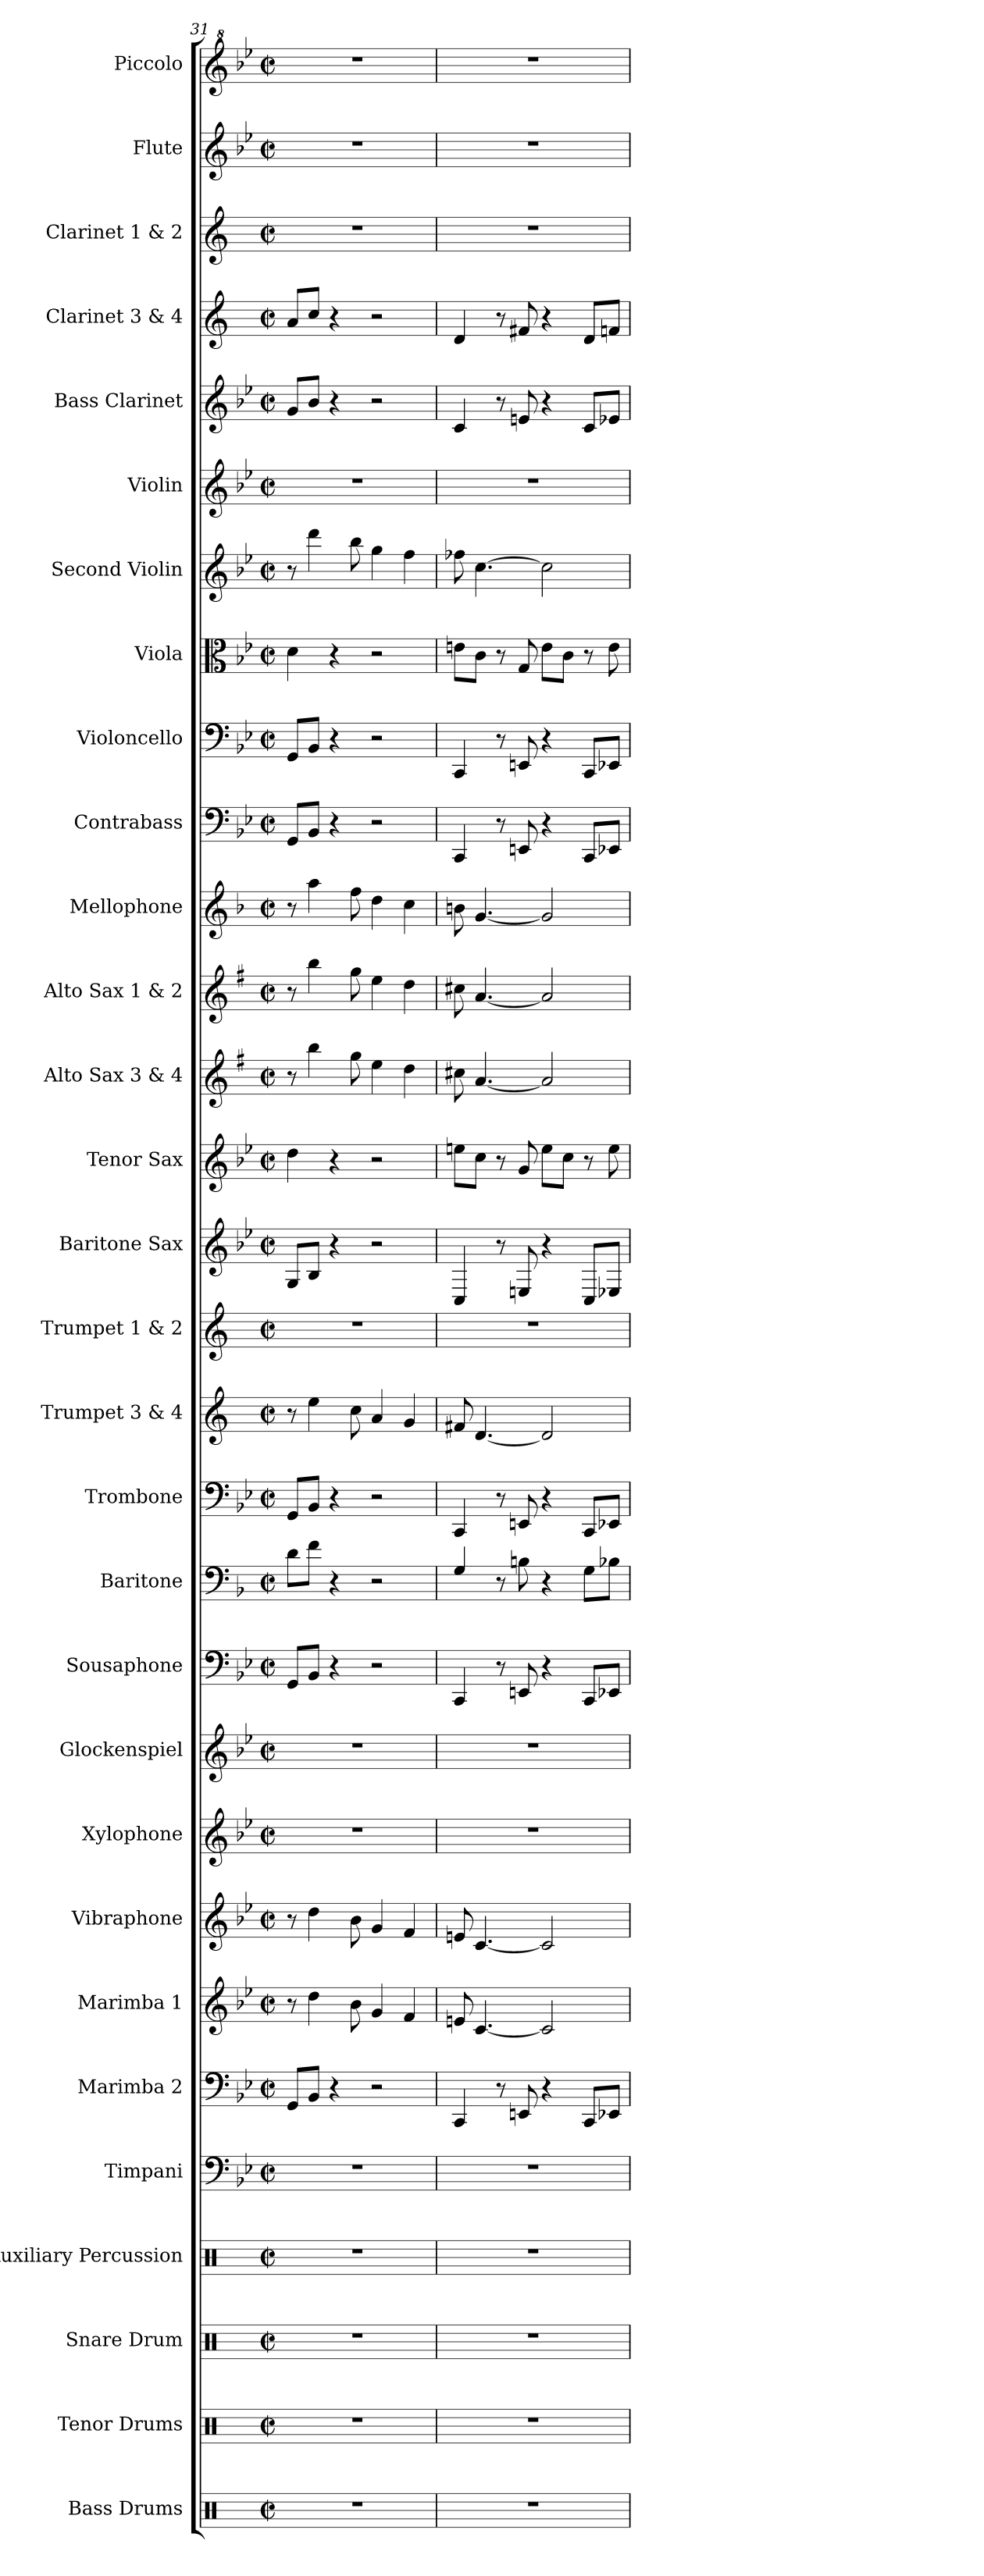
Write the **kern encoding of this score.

**kern	**kern	**kern	**kern	**kern	**kern	**kern	**kern	**kern	**kern	**kern	**kern	**kern	**kern	**kern	**kern	**kern	**kern	**kern	**kern	**kern	**kern	**kern	**kern	**kern	**kern	**kern	**kern	**kern	**kern
*part30	*part29	*part28	*part27	*part26	*part25	*part24	*part23	*part22	*part21	*part20	*part19	*part18	*part17	*part16	*part15	*part14	*part13	*part12	*part11	*part10	*part9	*part8	*part7	*part6	*part5	*part4	*part3	*part2	*part1
*staff30	*staff29	*staff28	*staff27	*staff26	*staff25	*staff24	*staff23	*staff22	*staff21	*staff20	*staff19	*staff18	*staff17	*staff16	*staff15	*staff14	*staff13	*staff12	*staff11	*staff10	*staff9	*staff8	*staff7	*staff6	*staff5	*staff4	*staff3	*staff2	*staff1
*I"Bass Drums	*I"Tenor Drums	*I"Snare Drum	*I"Auxiliary Percussion	*I"Timpani	*I"Marimba 2	*I"Marimba 1	*I"Vibraphone	*I"Xylophone	*I"Glockenspiel	*I"Sousaphone	*I"Baritone	*I"Trombone	*I"Trumpet 3 &amp; 4	*I"Trumpet 1 &amp; 2	*I"Baritone Sax	*I"Tenor Sax	*I"Alto Sax 3 &amp; 4	*I"Alto Sax 1 &amp; 2	*I"Mellophone	*I"Contrabass	*I"Violoncello	*I"Viola	*I"Second Violin	*I"Violin	*I"Bass Clarinet	*I"Clarinet 3 &amp; 4	*I"Clarinet 1 &amp; 2	*I"Flute	*I"Piccolo
*I'B.D.	*I'T.D.	*I'S.D.	*I'Aux. Perc.	*I'Timp.	*I'Mrm. 2	*I'Mrm. 1	*I'Vib.	*I'Xyl.	*I'Glk.	*	*I'Bar.	*I'Tbn.	*I'Tpt. 3&amp;4	*I'Tpt. 1&amp;2	*I'Bari. Sax.	*I'T. Sax.	*I'A. Sax. 3&amp;4	*I'A. Sax. 1&amp;2	*I'Mph.	*I'Cb.	*I'Vc.	*I'Vla.	*I'SVln.	*I'Vln.	*I'B. Cl.	*I'Cl. 3&amp;4	*I'Cl. 1&amp;2	*I'Fl.	*I'Picc.
*clefX	*clefX	*clefX	*clefX	*clefF4	*clefF4	*clefG2	*clefG2	*clefG2	*clefG2	*clefF4	*clefF4	*clefF4	*clefG2	*clefG2	*clefG2	*clefG2	*clefG2	*clefG2	*clefG2	*clefF4	*clefF4	*clefC3	*clefG2	*clefG2	*clefG2	*clefG2	*clefG2	*clefG2	*clefG^2
*	*	*	*	*	*	*	*	*ITrd-7c-12	*ITrd-14c-24	*	*ITrd4c7	*	*ITrd1c2	*ITrd1c2	*ITrd12c21	*ITrd8c14	*ITrd5c9	*ITrd5c9	*ITrd4c7	*ITrd7c12	*	*	*	*	*ITrd8c14	*ITrd1c2	*ITrd1c2	*	*ITrd-7c-12
*k[]	*k[]	*k[]	*k[]	*k[b-e-]	*k[b-e-]	*k[b-e-]	*k[b-e-]	*k[b-e-]	*k[b-e-]	*k[b-e-]	*k[b-e-]	*k[b-e-]	*k[b-e-]	*k[b-e-]	*k[b-e-]	*k[b-e-]	*k[b-e-]	*k[b-e-]	*k[b-e-]	*k[b-e-]	*k[b-e-]	*k[b-e-]	*k[b-e-]	*k[b-e-]	*k[b-e-]	*k[b-e-]	*k[b-e-]	*k[b-e-]	*k[b-e-]
*M2/2	*M2/2	*M2/2	*M2/2	*M2/2	*M2/2	*M2/2	*M2/2	*M2/2	*M2/2	*M2/2	*M2/2	*M2/2	*M2/2	*M2/2	*M2/2	*M2/2	*M2/2	*M2/2	*M2/2	*M2/2	*M2/2	*M2/2	*M2/2	*M2/2	*M2/2	*M2/2	*M2/2	*M2/2	*M2/2
*met(c|)	*met(c|)	*met(c|)	*met(c|)	*met(c|)	*met(c|)	*met(c|)	*met(c|)	*met(c|)	*met(c|)	*met(c|)	*met(c|)	*met(c|)	*met(c|)	*met(c|)	*met(c|)	*met(c|)	*met(c|)	*met(c|)	*met(c|)	*met(c|)	*met(c|)	*met(c|)	*met(c|)	*met(c|)	*met(c|)	*met(c|)	*met(c|)	*met(c|)	*met(c|)
=31	=31	=31	=31	=31	=31	=31	=31	=31	=31	=31	=31	=31	=31	=31	=31	=31	=31	=31	=31	=31	=31	=31	=31	=31	=31	=31	=31	=31	=31
1r	1r	1r	1r	1r	8GG/L	8r	8r	1r	1r	8GG/L	8G\L	8GG/L	8r	1r	8GG/L	4d\	8r	8r	8r	8GGG/L	8GG/L	4d\	8r	1r	8G/L	8g/L	1r	1r	1r
.	.	.	.	.	8BB-/J	4dd\	4dd\	.	.	8BB-/J	8B-\J	8BB-/J	4dd\	.	8BB-/J	.	4dd\	4dd\	4dd\	8BBB-/J	8BB-/J	.	4ddd\	.	8B-/J	8b-/J	.	.	.
.	.	.	.	.	4r	.	.	.	.	4r	4r	4r	.	.	4r	4r	.	.	.	4r	4r	4r	.	.	4r	4r	.	.	.
.	.	.	.	.	.	8b-\	8b-\	.	.	.	.	.	8b-\	.	.	.	8b-\	8b-\	8b-\	.	.	.	8bb-\	.	.	.	.	.	.
.	.	.	.	.	2r	4g/	4g/	.	.	2r	2r	2r	4g/	.	2r	2r	4g\	4g\	4g\	2r	2r	2r	4gg\	.	2r	2r	.	.	.
.	.	.	.	.	.	4f/	4f/	.	.	.	.	.	4f/	.	.	.	4f\	4f\	4f\	.	.	.	4ff\	.	.	.	.	.	.
=32	=32	=32	=32	=32	=32	=32	=32	=32	=32	=32	=32	=32	=32	=32	=32	=32	=32	=32	=32	=32	=32	=32	=32	=32	=32	=32	=32	=32	=32
1r	1r	1r	1r	1r	4CC/	8en/	8en/	1r	1r	4CC/	4C/	4CC/	8en/	1r	4CC/	8en\L	8en\	8en\	8en\	4CCC/	4CC/	8en\L	8ff-X\	1r	4C/	4c/	1r	1r	1r
.	.	.	.	.	.	[4.c/	[4.c/	.	.	.	.	.	[4.c/	.	.	8c\J	[4.c/	[4.c/	[4.c/	.	.	8c\J	[4.cc\	.	.	.	.	.	.
.	.	.	.	.	8r	.	.	.	.	8r	8r	8r	.	.	8r	8r	.	.	.	8r	8r	8r	.	.	8r	8r	.	.	.
.	.	.	.	.	8EEn/	.	.	.	.	8EEn/	8En\	8EEn/	.	.	8EEn/	8G/	.	.	.	8EEEn/	8EEn/	8G/	.	.	8En/	8en/	.	.	.
.	.	.	.	.	4r	2c/]	2c/]	.	.	4r	4r	4r	2c/]	.	4r	8e\L	2c/]	2c/]	2c/]	4r	4r	8e\L	2cc\]	.	4r	4r	.	.	.
.	.	.	.	.	.	.	.	.	.	.	.	.	.	.	.	8c\J	.	.	.	.	.	8c\J	.	.	.	.	.	.	.
.	.	.	.	.	8CC/L	.	.	.	.	8CC/L	8C\L	8CC/L	.	.	8CC/L	8r	.	.	.	8CCC/L	8CC/L	8r	.	.	8C/L	8c/L	.	.	.
.	.	.	.	.	8EE-X/J	.	.	.	.	8EE-X/J	8E-X\J	8EE-X/J	.	.	8EE-X/J	8e\	.	.	.	8EEE-X/J	8EE-X/J	8e\	.	.	8E-X/J	8e-X/J	.	.	.
=	=	=	=	=	=	=	=	=	=	=	=	=	=	=	=	=	=	=	=	=	=	=	=	=	=	=	=	=	=
*-	*-	*-	*-	*-	*-	*-	*-	*-	*-	*-	*-	*-	*-	*-	*-	*-	*-	*-	*-	*-	*-	*-	*-	*-	*-	*-	*-	*-	*-
